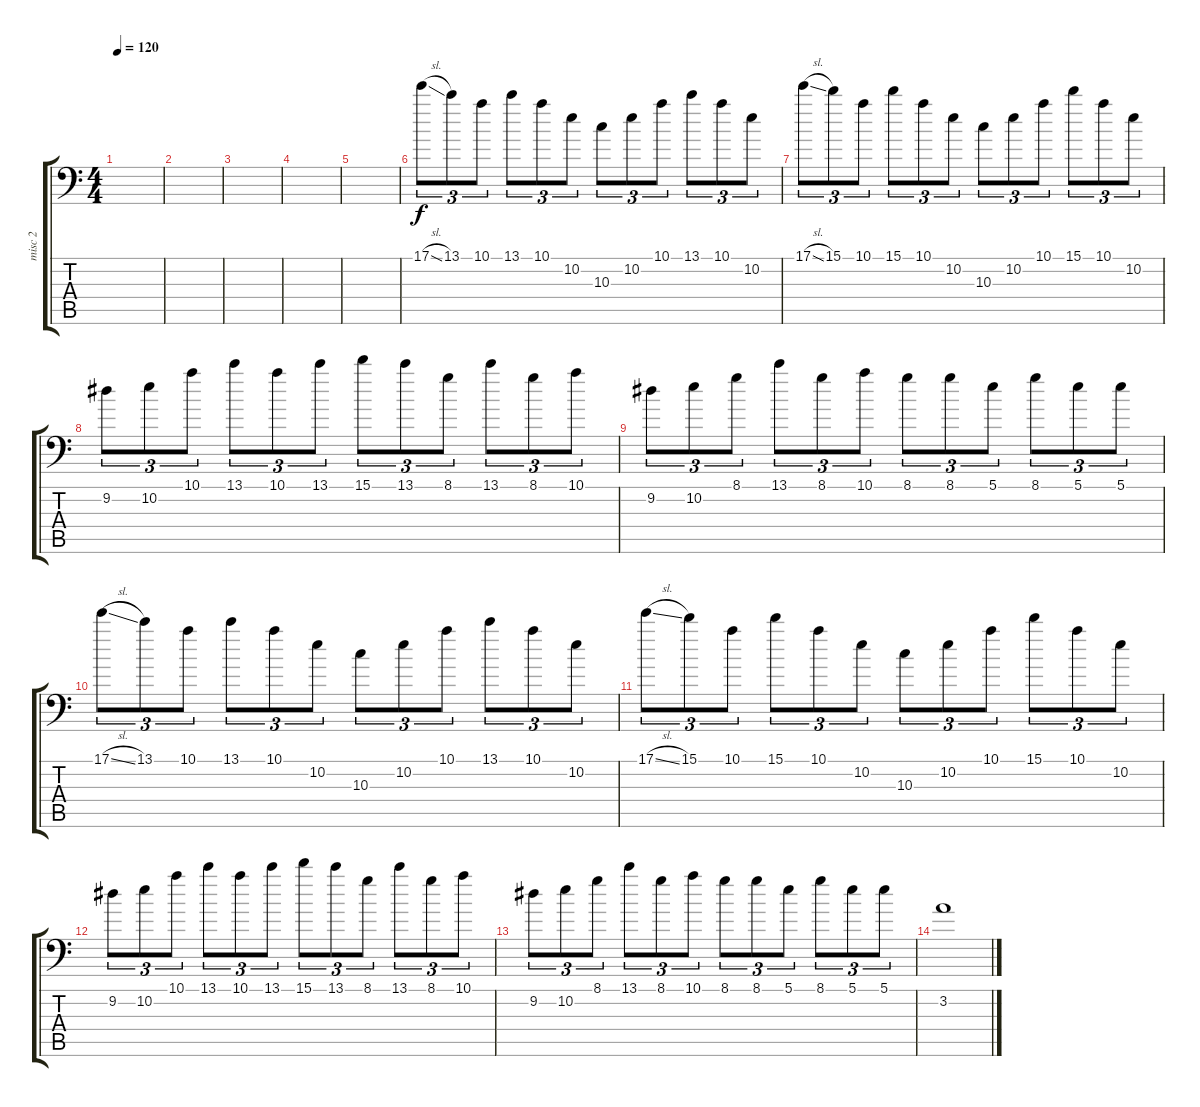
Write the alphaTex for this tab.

\track ("misc 2" "misc 2") {instrument distortionguitar}
\staff {score tabs}
\tuning (B3 Gb3 D3 A2 E2 A1) {hide}
\ts (4 4)
\tempo 120
\clef f4
\ks c
|
|
|
|
|
17.1{sl}.8{tu (3 2)} 13.1.8{tu (3 2)} 10.1.8{tu (3 2)} 13.1.8{tu (3 2)} 10.1.8{tu (3 2)} 10.2.8{tu (3 2)} 10.3.8{tu (3 2)} 10.2.8{tu (3 2)} 10.1.8{tu (3 2)} 13.1.8{tu (3 2)} 10.1.8{tu (3 2)} 10.2.8{tu (3 2)} |
17.1{sl}.8{tu (3 2)} 15.1.8{tu (3 2)} 10.1.8{tu (3 2)} 15.1.8{tu (3 2)} 10.1.8{tu (3 2)} 10.2.8{tu (3 2)} 10.3.8{tu (3 2)} 10.2.8{tu (3 2)} 10.1.8{tu (3 2)} 15.1.8{tu (3 2)} 10.1.8{tu (3 2)} 10.2.8{tu (3 2)} |
9.2.8{tu (3 2)} 10.2.8{tu (3 2)} 10.1.8{tu (3 2)} 13.1.8{tu (3 2)} 10.1.8{tu (3 2)} 13.1.8{tu (3 2)} 15.1.8{tu (3 2)} 13.1.8{tu (3 2)} 8.1.8{tu (3 2)} 13.1.8{tu (3 2)} 8.1.8{tu (3 2)} 10.1.8{tu (3 2)} |
9.2.8{tu (3 2)} 10.2.8{tu (3 2)} 8.1.8{tu (3 2)} 13.1.8{tu (3 2)} 8.1.8{tu (3 2)} 10.1.8{tu (3 2)} 8.1.8{tu (3 2)} 8.1.8{tu (3 2)} 5.1.8{tu (3 2)} 8.1.8{tu (3 2)} 5.1.8{tu (3 2)} 5.1.8{tu (3 2)} |
17.1{sl}.8{tu (3 2)} 13.1.8{tu (3 2)} 10.1.8{tu (3 2)} 13.1.8{tu (3 2)} 10.1.8{tu (3 2)} 10.2.8{tu (3 2)} 10.3.8{tu (3 2)} 10.2.8{tu (3 2)} 10.1.8{tu (3 2)} 13.1.8{tu (3 2)} 10.1.8{tu (3 2)} 10.2.8{tu (3 2)} |
17.1{sl}.8{tu (3 2)} 15.1.8{tu (3 2)} 10.1.8{tu (3 2)} 15.1.8{tu (3 2)} 10.1.8{tu (3 2)} 10.2.8{tu (3 2)} 10.3.8{tu (3 2)} 10.2.8{tu (3 2)} 10.1.8{tu (3 2)} 15.1.8{tu (3 2)} 10.1.8{tu (3 2)} 10.2.8{tu (3 2)} |
9.2.8{tu (3 2)} 10.2.8{tu (3 2)} 10.1.8{tu (3 2)} 13.1.8{tu (3 2)} 10.1.8{tu (3 2)} 13.1.8{tu (3 2)} 15.1.8{tu (3 2)} 13.1.8{tu (3 2)} 8.1.8{tu (3 2)} 13.1.8{tu (3 2)} 8.1.8{tu (3 2)} 10.1.8{tu (3 2)} |
9.2.8{tu (3 2)} 10.2.8{tu (3 2)} 8.1.8{tu (3 2)} 13.1.8{tu (3 2)} 8.1.8{tu (3 2)} 10.1.8{tu (3 2)} 8.1.8{tu (3 2)} 8.1.8{tu (3 2)} 5.1.8{tu (3 2)} 8.1.8{tu (3 2)} 5.1.8{tu (3 2)} 5.1.8{tu (3 2)} |
3.2.1
